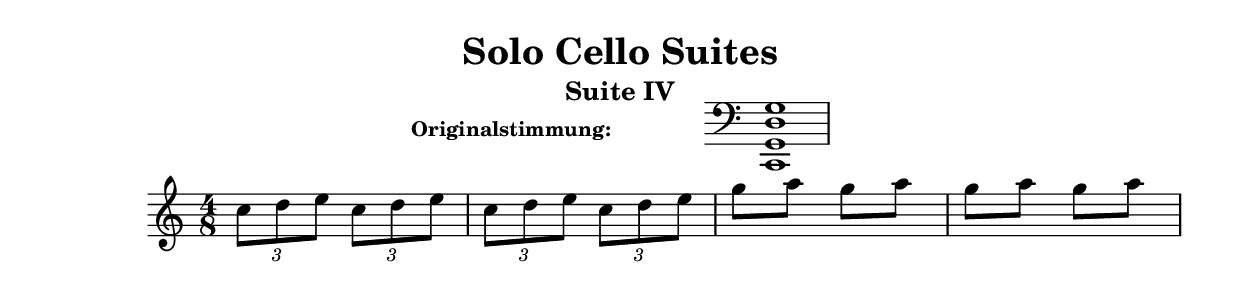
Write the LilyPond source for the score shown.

%% Do not edit this file; it is auto-generated from LSR http://lsr.dsi.unimi.it
%% This file is in the public domain.
\version "2.11.52"

\header {
  lsrtags = "staff-notation"

  texidoc = "
The @code{\\markup} command is quite versatile.  In this snippet, it
contains a @code{\\score} block instead of texts or marks.

"
  doctitle = "Inserting score fragments above a staff, as markups"
} % begin verbatim
tuning = \markup {
  \score {
    \new Staff \with { \remove "Time_signature_engraver" }
    {
      \clef bass  <c, g, d g>1
    }
    \layout { ragged-right = ##t }
  }
}

\header {
  title = "Solo Cello Suites"
  subtitle = "Suite IV"
  subsubtitle = \markup { Originalstimmung: \general-align #Y #CENTER \tuning }
}

\layout { ragged-right = ##f }

\relative c'' {
  \time 4/8
  \times 2/3 { c8 d e } \times 2/3 { c d e }
  \times 2/3 { c8 d e } \times 2/3 { c d e }
  g8 a g a
  g8 a g a
}
